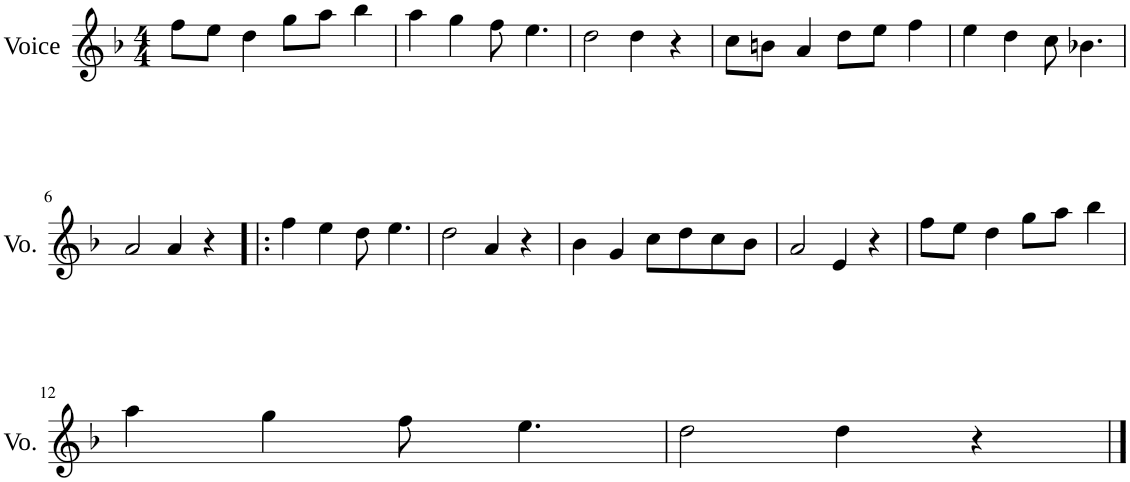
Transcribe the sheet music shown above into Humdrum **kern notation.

**kern
*part1
*staff1
*I"Voice
*I'Vo.
*clefG2
*k[b-]
*M4/4
=1
8ff\L
8ee\J
4dd\
8gg\L
8aa\J
4bb-\
=2
4aa\
4gg\
8ff\
4.ee\
=3
2dd\
4dd\
4r
=4
8cc\L
8bn\J
4a/
8dd\L
8ee\J
4ff\
=5
4ee\
4dd\
8cc\
4.b-X\
!!LO:LB:g=z
=6
2a/
4a/
4r
=7!|:
4ff\
4ee\
8dd\
4.ee\
=8
2dd\
4a/
4r
=9
4b-\
4g/
8cc\L
8dd\
8cc\
8b-\J
=10
2a/
4e/
4r
=11
8ff\L
8ee\J
4dd\
8gg\L
8aa\J
4bb-\
!!LO:LB:g=z
=12
4aa\
4gg\
8ff\
4.ee\
=13
2dd\
4dd\
4r
==
*-
